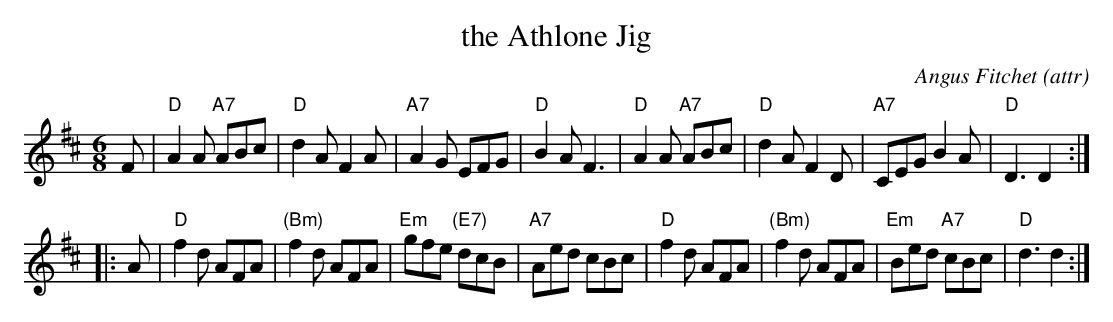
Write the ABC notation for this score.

X:1
T: the Athlone Jig
C: Angus Fitchet (attr)
M: 6/8
L: 1/8
K: D
F |\
"D"A2A "A7"ABc | "D"d2A F2A | "A7"A2G EFG | "D"B2A F3 |\
"D"A2A "A7"ABc | "D"d2A F2D | "A7"CEG B2A | "D"D3 D2 :|
|: A |\
"D"f2d AFA | "(Bm)"f2d AFA | "Em"gfe "(E7)"dcB | "A7"Aed cBc |\
"D"f2d AFA | "(Bm)"f2d AFA | "Em"Bed "A7"cBc | "D"d3 d2 :|
